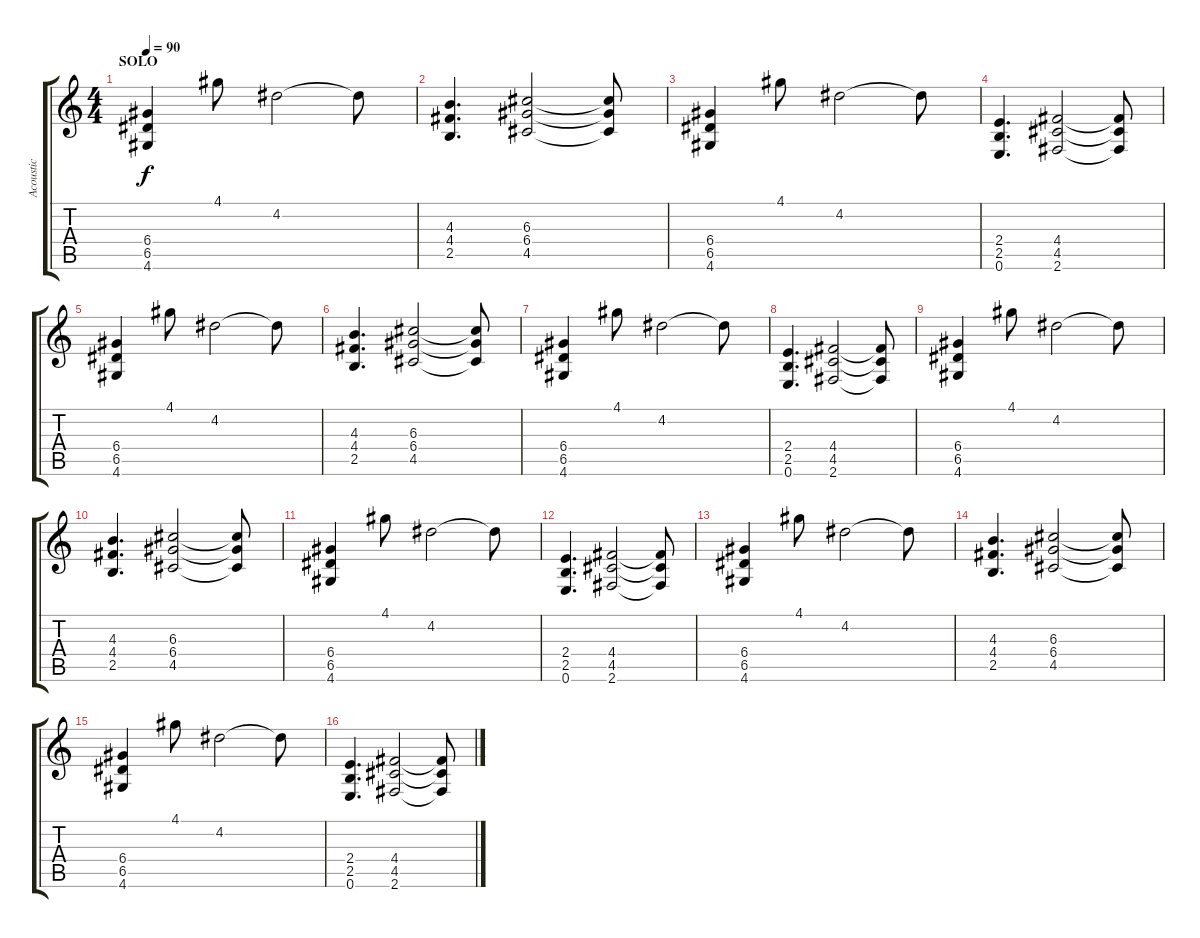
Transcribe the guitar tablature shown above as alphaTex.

\track ("Acoustic" "Acoustic") {instrument acousticguitarnylon}
\staff {score tabs}
\tuning (E4 B3 G3 D3 A2 E2) {hide}
\ts (4 4)
\section ("" "SOLO")
\tempo 90
\clef g2
\ks c
(6.4 6.5 4.6).4{dy f} 4.1.8 4.2.2 4.2{t}.8 |
(4.3 4.4 2.5).4{d} (6.3 6.4 4.5).2 (6.3{t} 6.4{t} 4.5{t}).8 |
(6.4 6.5 4.6).4 4.1.8 4.2.2 4.2{t}.8 |
(2.4 2.5 0.6).4{d} (4.4 4.5 2.6).2 (4.4{t} 4.5{t} 2.6{t}).8 |
(6.4 6.5 4.6).4 4.1.8 4.2.2 4.2{t}.8 |
(4.3 4.4 2.5).4{d} (6.3 6.4 4.5).2 (6.3{t} 6.4{t} 4.5{t}).8 |
(6.4 6.5 4.6).4 4.1.8 4.2.2 4.2{t}.8 |
(2.4 2.5 0.6).4{d} (4.4 4.5 2.6).2 (4.4{t} 4.5{t} 2.6{t}).8 |
(6.4 6.5 4.6).4 4.1.8 4.2.2 4.2{t}.8 |
(4.3 4.4 2.5).4{d} (6.3 6.4 4.5).2 (6.3{t} 6.4{t} 4.5{t}).8 |
(6.4 6.5 4.6).4 4.1.8 4.2.2 4.2{t}.8 |
(2.4 2.5 0.6).4{d} (4.4 4.5 2.6).2 (4.4{t} 4.5{t} 2.6{t}).8 |
(6.4 6.5 4.6).4 4.1.8 4.2.2 4.2{t}.8 |
(4.3 4.4 2.5).4{d} (6.3 6.4 4.5).2 (6.3{t} 6.4{t} 4.5{t}).8 |
(6.4 6.5 4.6).4 4.1.8 4.2.2 4.2{t}.8 |
(2.4 2.5 0.6).4{d} (4.4 4.5 2.6).2 (4.4{t} 4.5{t} 2.6{t}).8
